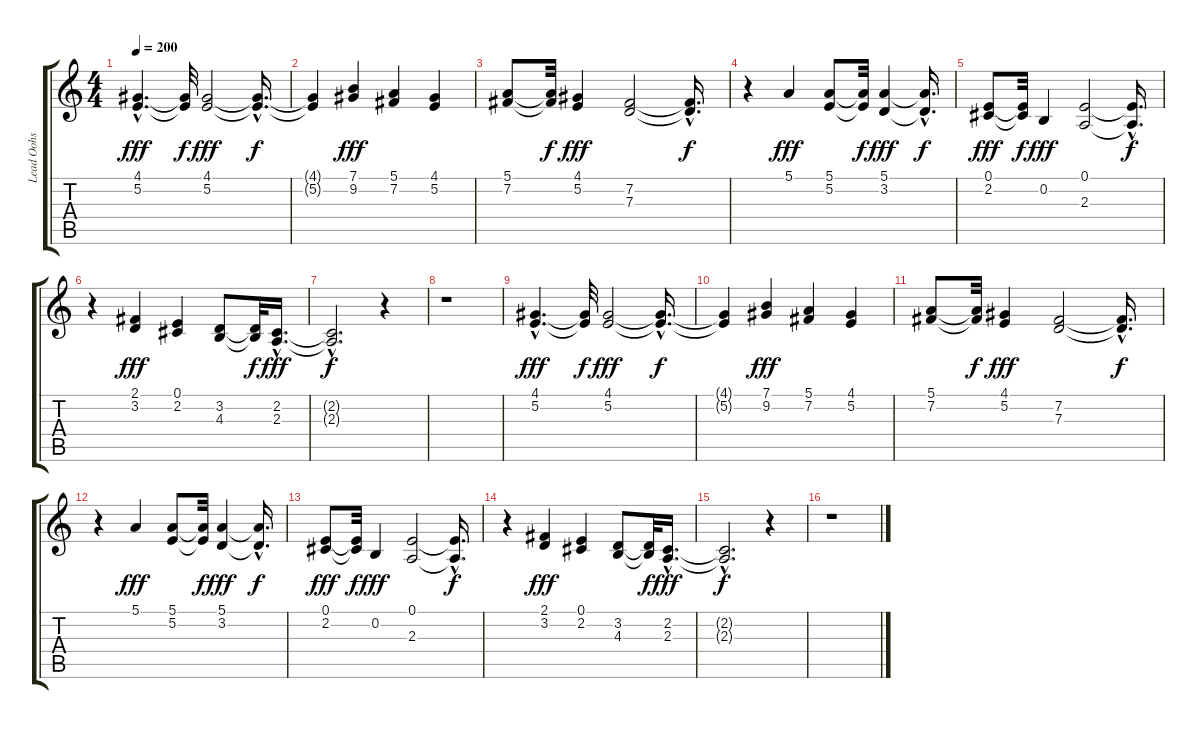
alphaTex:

\track ("Lead Oohs" "Lead Oohs") {instrument voiceoohs}
\staff {score tabs}
\tuning (E4 B3 G3 D3 A2 E2) {hide}
\ts (4 4)
\tempo 200
\clef g2
\ks c
(4.1{hac} 5.2{hac}).4{d dy fff} (4.1{t} 5.2{t}).32{dy f} (4.1 5.2).2{dy fff} (4.1{hac t} 5.2{hac t}).16{d dy f} |
(4.1{t} 5.2{t}).4 (7.1 9.2).4{dy fff} (5.1 7.2).4 (4.1 5.2).4 |
(5.1 7.2).8 (5.1{t} 7.2{t}).32{dy f} (4.1 5.2).4{dy fff} (7.2 7.3).2 (7.2{hac t} 7.3{hac t}).16{d dy f} |
r.4 5.1.4{dy fff} (5.1 5.2).8 (5.1{t} 5.2{t}).32{dy f} (5.1 3.2).4{dy fff} (5.1{hac t} 3.2{hac t}).16{d dy f} |
(0.1 2.2).8{dy fff} (0.1{t} 2.2{t}).32{dy f} 0.2.4{dy fff} (0.1 2.3).2 (0.1{hac t} 2.3{hac t}).16{d dy f} |
r.4 (2.1 3.2).4{dy fff} (0.1 2.2).4 (3.2 4.3).8 (3.2{t} 4.3{t}).32{dy f} (2.2{hac} 2.3{hac}).16{d dy fff} |
(2.2{hac t} 2.3{hac t}).2{d dy f} r.4 |
r.1 |
(4.1{hac} 5.2{hac}).4{d dy fff} (4.1{t} 5.2{t}).32{dy f} (4.1 5.2).2{dy fff} (4.1{hac t} 5.2{hac t}).16{d dy f} |
(4.1{t} 5.2{t}).4 (7.1 9.2).4{dy fff} (5.1 7.2).4 (4.1 5.2).4 |
(5.1 7.2).8 (5.1{t} 7.2{t}).32{dy f} (4.1 5.2).4{dy fff} (7.2 7.3).2 (7.2{hac t} 7.3{hac t}).16{d dy f} |
r.4 5.1.4{dy fff} (5.1 5.2).8 (5.1{t} 5.2{t}).32{dy f} (5.1 3.2).4{dy fff} (5.1{hac t} 3.2{hac t}).16{d dy f} |
(0.1 2.2).8{dy fff} (0.1{t} 2.2{t}).32{dy f} 0.2.4{dy fff} (0.1 2.3).2 (0.1{hac t} 2.3{hac t}).16{d dy f} |
r.4 (2.1 3.2).4{dy fff} (0.1 2.2).4 (3.2 4.3).8 (3.2{t} 4.3{t}).32{dy f} (2.2{hac} 2.3{hac}).16{d dy fff} |
(2.2{hac t} 2.3{hac t}).2{d dy f} r.4 |
r.1
